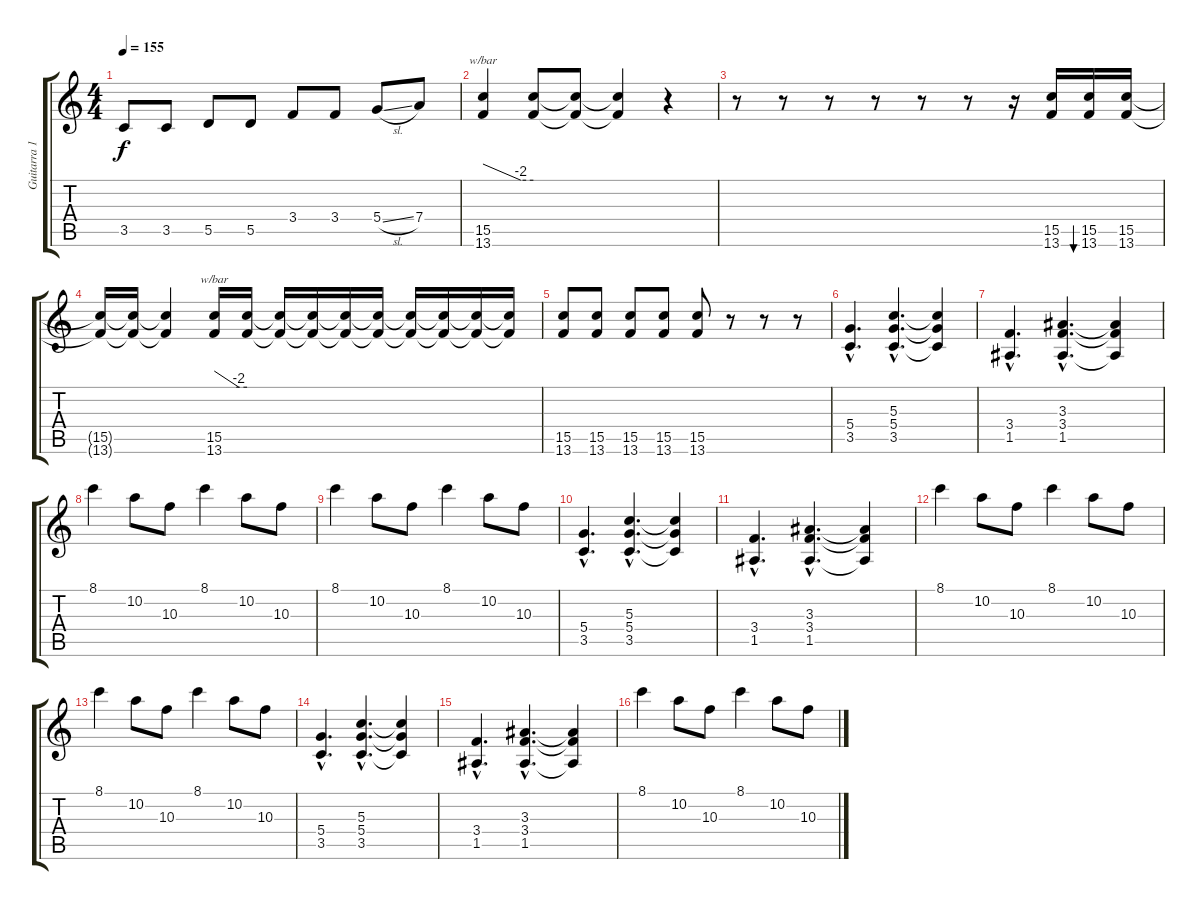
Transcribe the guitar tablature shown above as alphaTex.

\track ("Guitarra 1 - Elio" "Guitarra 1") {instrument distortionguitar}
\staff {score tabs}
\tuning (E4 B3 G3 D3 A2 E2) {hide}
\ts (4 4)
\tempo 155
\clef g2
\ks c
3.5.8{dy f} 3.5.8 5.5.8 5.5.8 3.4.8 3.4.8 5.4{sl}.8 7.4.8 |
(15.5 13.6).4{tbe (custom default 0 0 45 -8 60 -8)} (15.5{t} 13.6{t}).8 (15.5{t} 13.6{t}).8 (15.5{t} 13.6{t}).4 r.4 |
r.8 r.8 r.8 r.8 r.8 r.8 r.16 (15.5 13.6).16 (15.5 13.6).16{bu 480} (15.5 13.6).16 |
(15.5{t} 13.6{t}).16 (15.5{t} 13.6{t}).16 (15.5{t} 13.6{t}).4 (15.5 13.6).16{tbe (custom default 0 0 45 -8 60 -8)} (15.5{t} 13.6{t}).16 (15.5{t} 13.6{t}).16 (15.5{t} 13.6{t}).16 (15.5{t} 13.6{t}).16 (15.5{t} 13.6{t}).16 (15.5{t} 13.6{t}).16 (15.5{t} 13.6{t}).16 (15.5{t} 13.6{t}).16 (15.5{t} 13.6{t}).16 |
(15.5 13.6).8{volume 14} (15.5 13.6).8 (15.5 13.6).8 (15.5 13.6).8 (15.5 13.6).8 r.8 r.8 r.8 |
(5.4{hac} 3.5{hac}).4{d} (5.3{hac} 5.4{hac} 3.5{hac}).4{d} (5.3{t} 5.4{t} 3.5{t}).4 |
(3.4{hac} 1.5{hac}).4{d} (3.3{hac} 3.4{hac} 1.5{hac}).4{d} (3.3{t} 3.4{t} 1.5{t}).4 |
8.1.4 10.2.8 10.3.8 8.1.4 10.2.8 10.3.8 |
8.1.4 10.2.8 10.3.8 8.1.4 10.2.8 10.3.8 |
(5.4{hac} 3.5{hac}).4{d} (5.3{hac} 5.4{hac} 3.5{hac}).4{d} (5.3{t} 5.4{t} 3.5{t}).4 |
(3.4{hac} 1.5{hac}).4{d} (3.3{hac} 3.4{hac} 1.5{hac}).4{d} (3.3{t} 3.4{t} 1.5{t}).4 |
8.1.4 10.2.8 10.3.8 8.1.4 10.2.8 10.3.8 |
8.1.4 10.2.8 10.3.8 8.1.4 10.2.8 10.3.8 |
(5.4{hac} 3.5{hac}).4{d} (5.3{hac} 5.4{hac} 3.5{hac}).4{d} (5.3{t} 5.4{t} 3.5{t}).4 |
(3.4{hac} 1.5{hac}).4{d} (3.3{hac} 3.4{hac} 1.5{hac}).4{d} (3.3{t} 3.4{t} 1.5{t}).4 |
8.1.4 10.2.8 10.3.8 8.1.4 10.2.8 10.3.8
